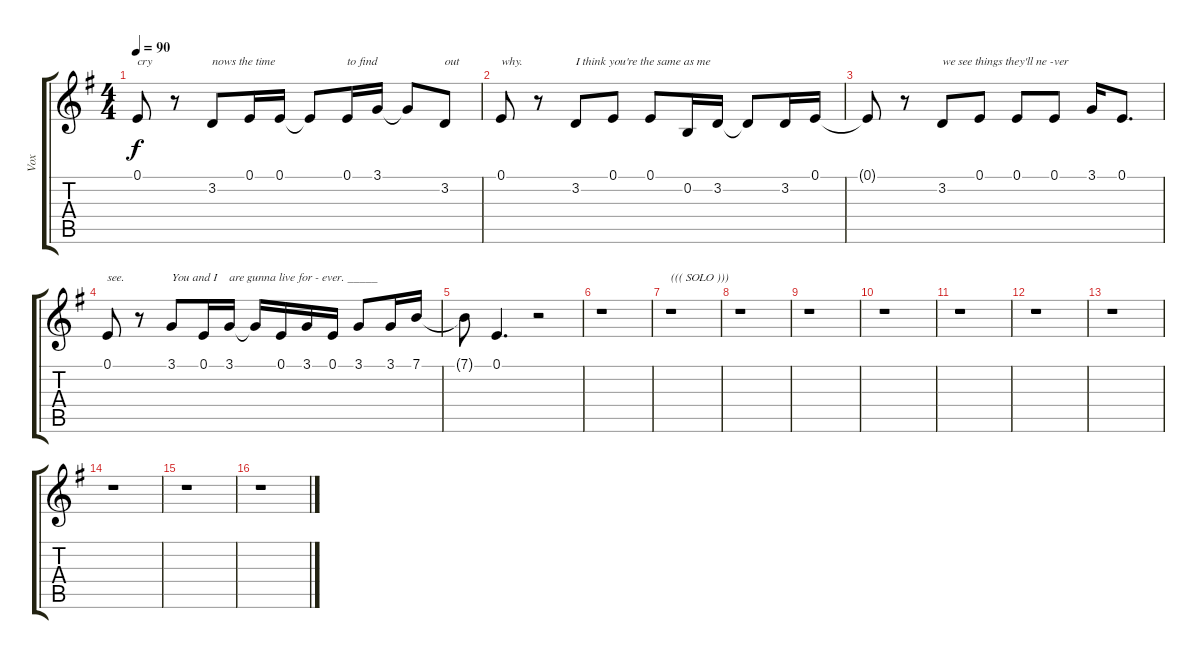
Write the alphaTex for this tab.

\track ("Vox" "Vox") {instrument tenorsax}
\staff {score tabs}
\tuning (E4 B3 G3 D3 A2 E2) {hide}
\ts (4 4)
\tempo 90
\clef g2
\ks g
0.1.8{txt "cry" dy f} r.8 3.2.8{txt "nows the time"} 0.1.16 0.1.16 0.1{t}.8 0.1.16{txt "to find"} 3.1.16 3.1{t}.8 3.2.8{txt "out"} |
0.1.8{txt "why."} r.8 3.2.8{txt "I think you're the same as me"} 0.1.8 0.1.8 0.2.16 3.2.16 3.2{t}.8 3.2.16 0.1.16 |
0.1{t}.8 r.8 3.2.8{txt "we see things they'll ne -ver"} 0.1.8 0.1.8 0.1.8 3.1.16 0.1.8{d} |
0.1.8{txt "see."} r.8 3.1.8{txt "You and I    are gunna live for - ever. _____"} 0.1.16 3.1.16 3.1{t}.16 0.1.16 3.1.16 0.1.16 3.1.8 3.1.16 7.1.16 |
7.1{t}.8 0.1.4{d} r.2 |
r.1 |
r.1{txt "((( SOLO )))"} |
r.1 |
r.1 |
r.1 |
r.1 |
r.1 |
r.1 |
r.1 |
r.1 |
r.1
